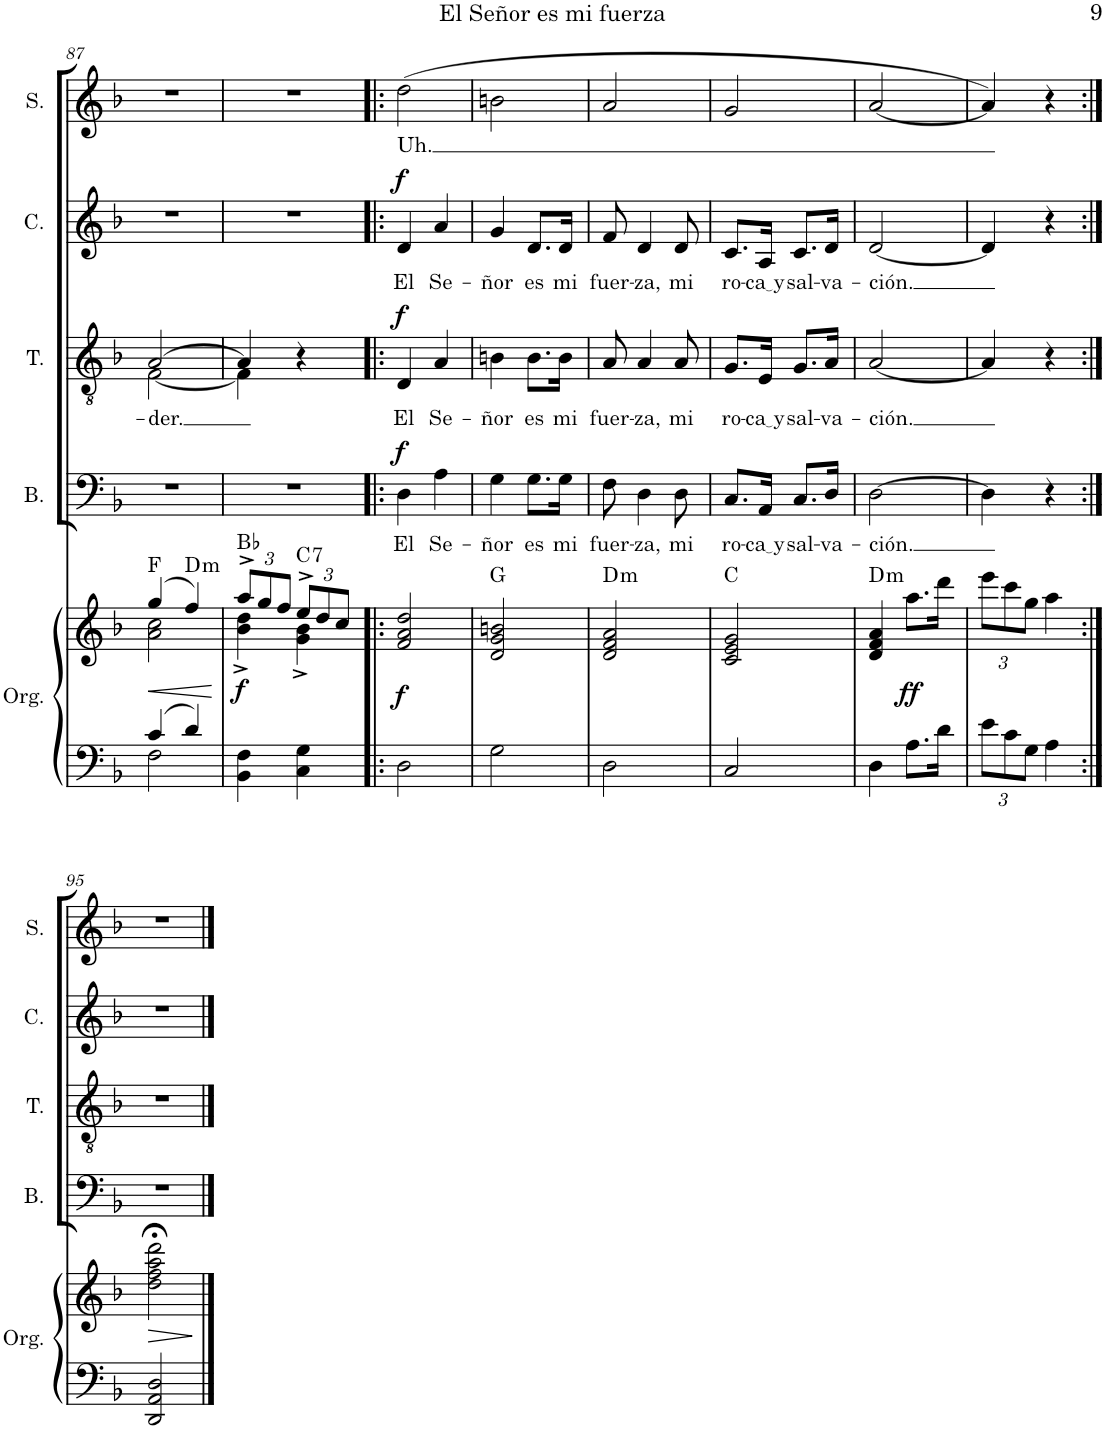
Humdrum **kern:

**kern	**kern	**dynam	**harte	**kern	**text	**dynam	**kern	**text	**dynam	**kern	**text	**dynam	**kern	**text
*part5	*part5	*part5	*part5	*part4	*part4	*part4	*part3	*part3	*part3	*part2	*part2	*part2	*part1	*part1
*staff6	*staff5	*staff5/6	*	*staff4	*staff4	*staff4	*staff3	*staff3	*staff3	*staff2	*staff2	*staff2	*staff1	*staff1
*I"Órgano	*	*	*	*I"Bajo	*	*	*I"Tenor	*	*	*I"Contralto	*	*	*I"Soprano	*
*	*	*	*	*I'B.	*	*	*I'T.	*	*	*I'C.	*	*	*I'S.	*
!!LO:PB:g=z
*clefF4	*clefG2	*	*	*clefF4	*	*	*clefGv2	*	*	*clefG2	*	*	*clefG2	*
*k[b-]	*k[b-]	*	*	*k[b-]	*	*	*k[b-]	*	*	*k[b-]	*	*	*k[b-]	*
*M2/4	*M2/4	*	*	*M2/4	*	*	*M2/4	*	*	*M2/4	*	*	*M2/4	*
=87	=87	=87	=87	=87	=87	=87	=87	=87	=87	=87	=87	=87	=87	=87
*^	*	*	*	*	*	*	*	*	*	*	*	*	*	*
!	!	!	!LO:HP:b	!	!	!	!	!	!LO:LY:b	!	!	!	!	!	!
*	*	*^	*	*	*	*	*	*^	*	*	*	*	*	*	*
4c/	2F\	(4gg/	2a\ 2cc\	<	F:maj	2r	.	.	[2A/	[2F\	-der.	.	2r	.	.	2r	.
!	!	!	!	!	!LO:H:kt=m	!	!	!	!	!	!	!	!	!	!	!	!
4d/	.	4ff/)	.	.	D:min	.	.	.	.	.	.	.	.	.	.	.	.
*v	*v	*	*	*	*	*	*	*	*v	*v	*	*	*	*	*	*	*
*	*v	*v	*	*	*	*	*	*	*	*	*	*	*	*	*
.	.	[	.	.	.	.	.	.	.	.	.	.	.	.
=88	=88	=88	=88	=88	=88	=88	=88	=88	=88	=88	=88	=88	=88	=88
*	*Xbrackettup	*	*	*	*	*	*	*	*	*	*	*	*	*
*	*^	*	*	*	*	*	*^	*	*	*	*	*	*	*
!	!	!	!LO:DY:b	!	!	!	!	!	!	!	!	!	!	!	!	!
4BB-\ 4F\	12aa^/L	4b-\^ 4dd\^	f	Bb:maj	2r	.	.	4A/]	4F\]	.	.	2r	.	.	2r	.
.	12gg/	.	.	.	.	.	.	.	.	.	.	.	.	.	.	.
.	12ff/J	.	.	.	.	.	.	.	.	.	.	.	.	.	.	.
!	!	!	!	!LO:H:kt=7	!	!	!	!	!	!	!	!	!	!	!	!
4C\ 4G\	12ee^/L	4g\^ 4b-\^	.	C:7	.	.	.	4r	4ryy	.	.	.	.	.	.	.
.	12dd/	.	.	.	.	.	.	.	.	.	.	.	.	.	.	.
.	12cc/J	.	.	.	.	.	.	.	.	.	.	.	.	.	.	.
*	*v	*v	*	*	*	*	*	*v	*v	*	*	*	*	*	*	*
=89!|:	=89!|:	=89!|:	=89!|:	=89!|:	=89!|:	=89!|:	=89!|:	=89!|:	=89!|:	=89!|:	=89!|:	=89!|:	=89!|:	=89!|:
!	!	!LO:DY:b	!	!	!LO:LY:b	!LO:DY:a	!	!LO:LY:b	!LO:DY:a	!	!LO:LY:b	!LO:DY:a	!	!LO:LY:b
2D\	2f/ 2a/ 2dd/	f	.	4D\	El	f	4D/	El	f	4d/	El	f	(2dd\	Uh.
!	!	!	!	!	!LO:LY:b	!	!	!LO:LY:b	!	!	!LO:LY:b	!	!	!
.	.	.	.	4A\	Se-	.	4A/	Se-	.	4a/	Se-	.	.	.
=90	=90	=90	=90	=90	=90	=90	=90	=90	=90	=90	=90	=90	=90	=90
!	!	!	!	!	!LO:LY:b	!	!	!LO:LY:b	!	!	!LO:LY:b	!	!	!
2G\	2d/ 2g/ 2bn/	.	G:maj	4G\	-ñor	.	4Bn\	-ñor	.	4g/	-ñor	.	2bn\	.
!	!	!	!	!	!LO:LY:b	!	!	!LO:LY:b	!	!	!LO:LY:b	!	!	!
.	.	.	.	8.G\L	es	.	8.B\L	es	.	8.d/L	es	.	.	.
!	!	!	!	!	!LO:LY:b	!	!	!LO:LY:b	!	!	!LO:LY:b	!	!	!
.	.	.	.	16G\Jk	mi	.	16B\Jk	mi	.	16d/Jk	mi	.	.	.
=91	=91	=91	=91	=91	=91	=91	=91	=91	=91	=91	=91	=91	=91	=91
!	!	!	!LO:H:kt=m	!	!LO:LY:b	!	!	!LO:LY:b	!	!	!LO:LY:b	!	!	!
2D\	2d/ 2f/ 2a/	.	D:min	8F\	fuer-	.	8A/	fuer-	.	8f/	fuer-	.	2a/	.
!	!	!	!	!	!LO:LY:b	!	!	!LO:LY:b	!	!	!LO:LY:b	!	!	!
.	.	.	.	4D\	-za,	.	4A/	-za,	.	4d/	-za,	.	.	.
!	!	!	!	!	!LO:LY:b	!	!	!LO:LY:b	!	!	!LO:LY:b	!	!	!
.	.	.	.	8D\	mi	.	8A/	mi	.	8d/	mi	.	.	.
=92	=92	=92	=92	=92	=92	=92	=92	=92	=92	=92	=92	=92	=92	=92
!	!	!	!	!	!LO:LY:b	!	!	!LO:LY:b	!	!	!LO:LY:b	!	!	!
2C/	2c/ 2e/ 2g/	.	C:maj	8.C/L	ro-	.	8.G/L	ro-	.	8.c/L	ro-	.	2g/	.
!	!	!	!	!	!LO:LY:b	!	!	!LO:LY:b	!	!	!LO:LY:b	!	!	!
.	.	.	.	16AA/Jk	ca y	.	16E/Jk	ca y	.	16A/Jk	ca y	.	.	.
!	!	!	!	!	!LO:LY:b	!	!	!LO:LY:b	!	!	!LO:LY:b	!	!	!
.	.	.	.	8.C/L	sal-	.	8.G/L	sal-	.	8.c/L	sal-	.	.	.
!	!	!	!	!	!LO:LY:b	!	!	!LO:LY:b	!	!	!LO:LY:b	!	!	!
.	.	.	.	16D/Jk	-va-	.	16A/Jk	-va-	.	16d/Jk	-va-	.	.	.
=93	=93	=93	=93	=93	=93	=93	=93	=93	=93	=93	=93	=93	=93	=93
!	!	!	!LO:H:kt=m	!	!LO:LY:b	!	!	!LO:LY:b	!	!	!LO:LY:b	!	!	!
4D\	4d/ 4f/ 4a/	.	D:min	[2D\	-ción.	.	[2A/	-ción.	.	[2d/	-ción.	.	[2a/	.
!	!	!LO:DY:b	!	!	!	!	!	!	!	!	!	!	!	!
8.A\L	8.aa\L	ff	.	.	.	.	.	.	.	.	.	.	.	.
16d\Jk	16ddd\Jk	.	.	.	.	.	.	.	.	.	.	.	.	.
=94	=94	=94	=94	=94	=94	=94	=94	=94	=94	=94	=94	=94	=94	=94
*Xbrackettup	*	*	*	*	*	*	*	*	*	*	*	*	*	*
12e\L	12eee\L	.	.	4D\]	.	.	4A/]	.	.	4d/]	.	.	4a/])	.
12c\	12ccc\	.	.	.	.	.	.	.	.	.	.	.	.	.
12G\J	12gg\J	.	.	.	.	.	.	.	.	.	.	.	.	.
4A\	4aa\	.	.	4r	.	.	4r	.	.	4r	.	.	4r	.
!!LO:LB:g=z
=95:|!	=95:|!	=95:|!	=95:|!	=95:|!	=95:|!	=95:|!	=95:|!	=95:|!	=95:|!	=95:|!	=95:|!	=95:|!	=95:|!	=95:|!
!	!	!LO:HP:b	!	!	!	!	!	!	!	!	!	!	!	!
2DD/ 2AA/ 2D/	2dd\;< 2ff\;< 2aa\;< 2ddd\;<	>	.	2r	.	.	2r	.	.	2r	.	.	2r	.
.	.	]	.	.	.	.	.	.	.	.	.	.	.	.
==	==	==	==	==	==	==	==	==	==	==	==	==	==	==
*-	*-	*-	*-	*-	*-	*-	*-	*-	*-	*-	*-	*-	*-	*-
